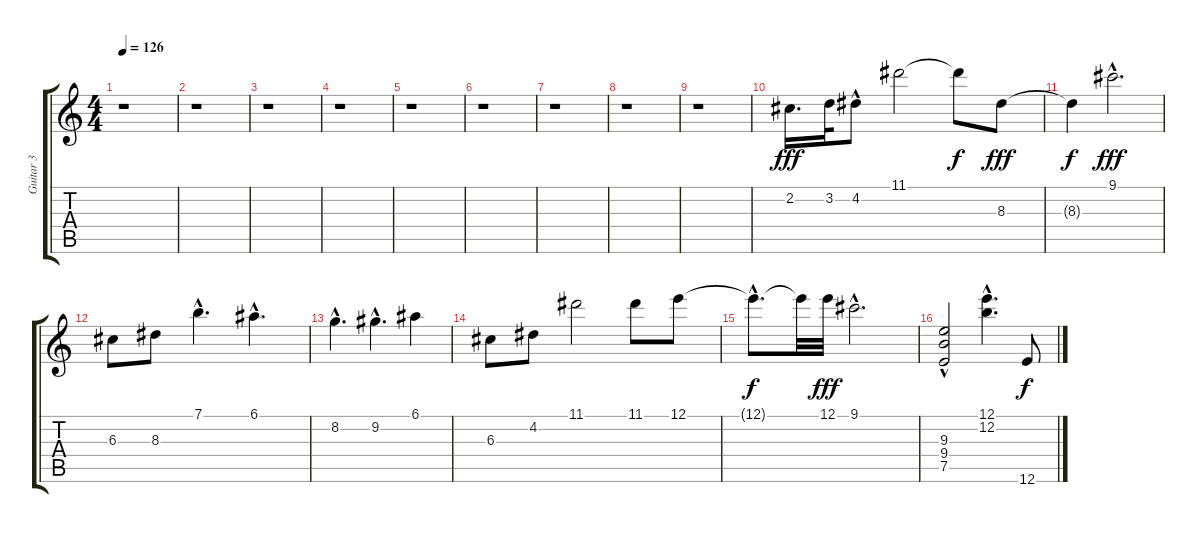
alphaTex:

\track ("Guitar 3" "Guitar 3") {instrument distortionguitar}
\staff {score tabs}
\tuning (E4 B3 G3 D3 A2 E2) {hide}
\ts (4 4)
\tempo 126
\clef g2
\ks c
r.1{dy fff} |
r.1 |
r.1 |
r.1 |
r.1 |
r.1 |
r.1 |
r.1 |
r.1 |
2.2.16{d} 3.2.32 4.2{hac}.8 11.1.2 11.1{t}.8{dy f} 8.3.8{dy fff} |
8.3{t}.4{dy f} 9.1{hac}.2{d dy fff} |
6.3.8 8.3.8 7.1{hac}.4{d} 6.1{hac}.4{d} |
8.2{hac}.4{d} 9.2{hac}.4{d} 6.1.4 |
6.3.8 4.2.8 11.1.2 11.1.8 12.1.8 |
12.1{hac t}.8{d dy f} 12.1{t}.32 12.1.32{dy fff} 9.1{hac}.2{d} |
(9.3{hac} 9.4{hac} 7.5{hac}).2 (12.1{hac} 12.2{hac}).4{d} 12.6.8{dy f}
